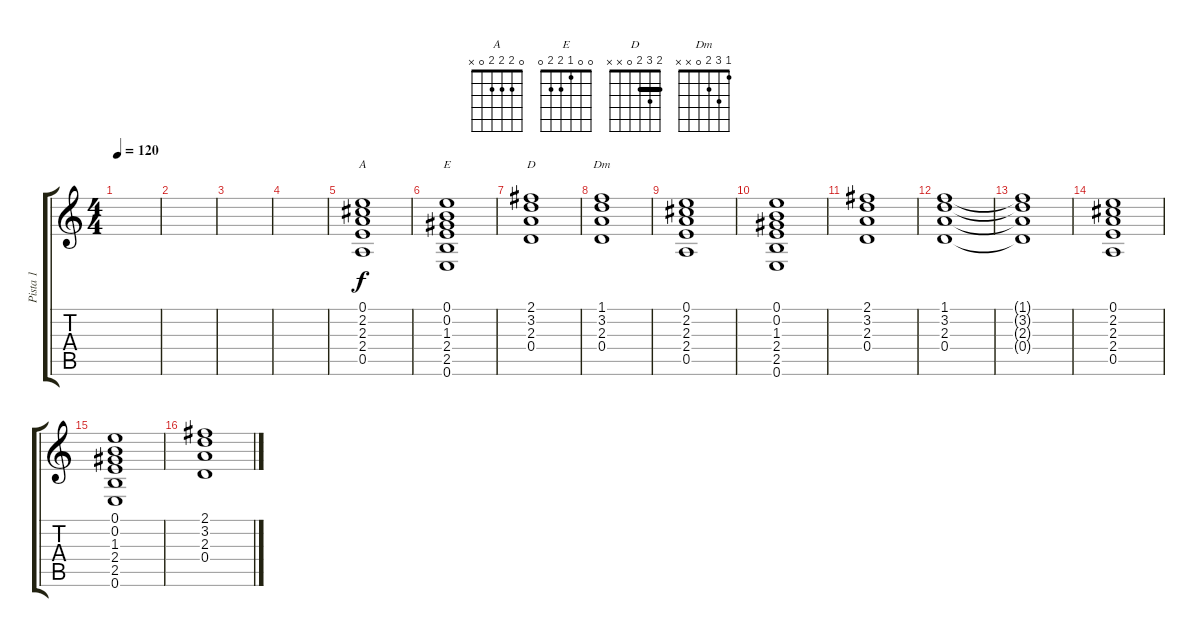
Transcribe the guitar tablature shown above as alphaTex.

\track ("Pista 1" "Pista 1") {instrument acousticguitarsteel}
\staff {score tabs}
\tuning (E4 B3 G3 D3 A2 E2) {hide}
\chord ("A" 0 2 2 2 0 x)
\chord ("E" 0 0 1 2 2 0)
\chord ("D" 2 3 2 0 x x) {barre 2}
\chord ("Dm" 1 3 2 0 x x)
\ts (4 4)
\tempo 120
\clef g2
\ks c
|
|
|
|
(0.1 2.2 2.3 2.4 0.5).1{ch "A"} |
(0.1 0.2 1.3 2.4 2.5 0.6).1{ch "E"} |
(2.1 3.2 2.3 0.4).1{ch "D"} |
(1.1 3.2 2.3 0.4).1{ch "Dm"} |
(0.1 2.2 2.3 2.4 0.5).1 |
(0.1 0.2 1.3 2.4 2.5 0.6).1 |
(2.1 3.2 2.3 0.4).1 |
(1.1 3.2 2.3 0.4).1 |
(1.1{t} 3.2{t} 2.3{t} 0.4{t}).1 |
(0.1 2.2 2.3 2.4 0.5).1{volume 6} |
(0.1 0.2 1.3 2.4 2.5 0.6).1 |
(2.1 3.2 2.3 0.4).1
